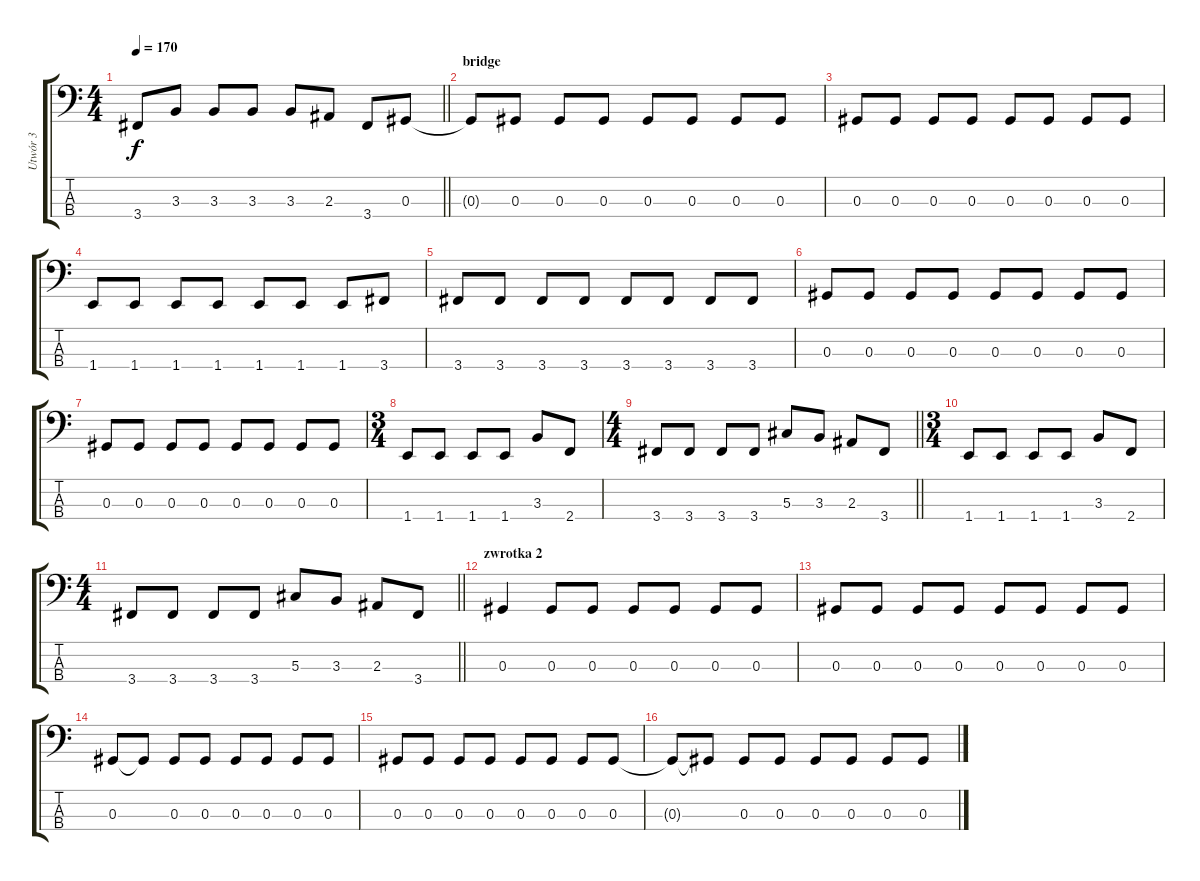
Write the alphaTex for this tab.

\track ("Utwór 3" "Utwór 3") {instrument electricbassfinger}
\staff {score tabs}
\tuning (Gb2 Db2 Ab1 Eb1) {hide}
\ts (4 4)
\tempo 170
\clef f4
\barLineRight lightlight
\ks c
3.4.8{dy f} 3.3.8 3.3.8 3.3.8 3.3.8 2.3.8 3.4.8 0.3.8 |
\section ("" "bridge")
0.3{t}.8 0.3.8 0.3.8 0.3.8 0.3.8 0.3.8 0.3.8 0.3.8 |
0.3.8 0.3.8 0.3.8 0.3.8 0.3.8 0.3.8 0.3.8 0.3.8 |
1.4.8 1.4.8 1.4.8 1.4.8 1.4.8 1.4.8 1.4.8 3.4.8 |
3.4.8 3.4.8 3.4.8 3.4.8 3.4.8 3.4.8 3.4.8 3.4.8 |
0.3.8 0.3.8 0.3.8 0.3.8 0.3.8 0.3.8 0.3.8 0.3.8 |
0.3.8 0.3.8 0.3.8 0.3.8 0.3.8 0.3.8 0.3.8 0.3.8 |
\ts (3 4)
1.4.8 1.4.8 1.4.8 1.4.8 3.3.8 2.4.8 |
\ts (4 4)
\barLineRight lightlight
3.4.8 3.4.8 3.4.8 3.4.8 5.3.8 3.3.8 2.3.8 3.4.8 |
\ts (3 4)
1.4.8 1.4.8 1.4.8 1.4.8 3.3.8 2.4.8 |
\ts (4 4)
\barLineRight lightlight
3.4.8 3.4.8 3.4.8 3.4.8 5.3.8 3.3.8 2.3.8 3.4.8 |
\section ("" "zwrotka 2")
0.3.4 0.3.8 0.3.8 0.3.8 0.3.8 0.3.8 0.3.8 |
0.3.8 0.3.8 0.3.8 0.3.8 0.3.8 0.3.8 0.3.8 0.3.8 |
0.3.8 0.3{t}.8 0.3.8 0.3.8 0.3.8 0.3.8 0.3.8 0.3.8 |
0.3.8 0.3.8 0.3.8 0.3.8 0.3.8 0.3.8 0.3.8 0.3.8 |
0.3{t}.8 0.3{t}.8 0.3.8 0.3.8 0.3.8 0.3.8 0.3.8 0.3.8
